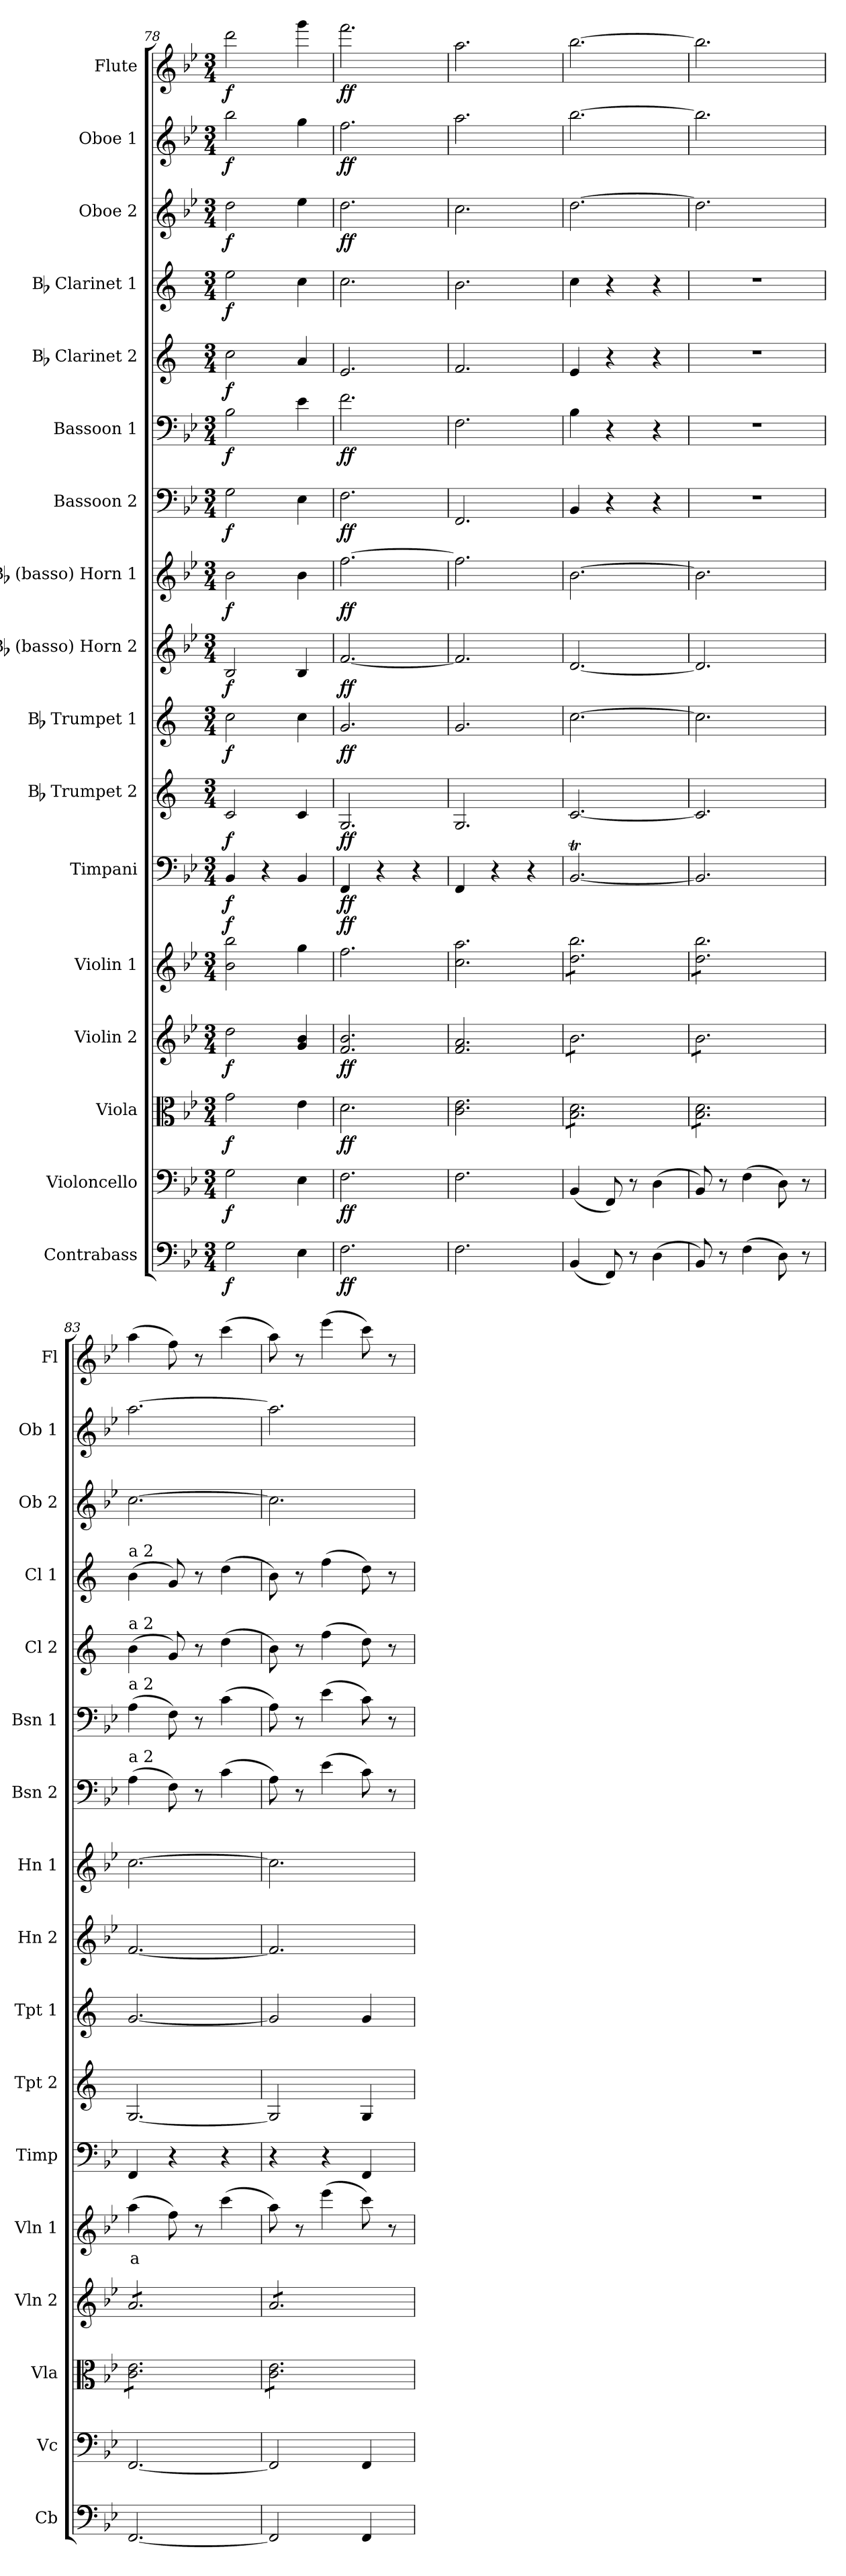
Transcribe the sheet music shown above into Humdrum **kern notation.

**kern	**dynam	**kern	**dynam	**kern	**dynam	**kern	**dynam	**kern	**text	**dynam	**kern	**dynam	**kern	**dynam	**kern	**dynam	**kern	**dynam	**kern	**dynam	**kern	**dynam	**kern	**dynam	**kern	**dynam	**kern	**dynam	**kern	**dynam	**kern	**dynam	**kern	**dynam
*part17	*part17	*part16	*part16	*part15	*part15	*part14	*part14	*part13	*part13	*part13	*part12	*part12	*part11	*part11	*part10	*part10	*part9	*part9	*part8	*part8	*part7	*part7	*part6	*part6	*part5	*part5	*part4	*part4	*part3	*part3	*part2	*part2	*part1	*part1
*staff17	*staff17	*staff16	*staff16	*staff15	*staff15	*staff14	*staff14	*staff13	*staff13	*staff13	*staff12	*staff12	*staff11	*staff11	*staff10	*staff10	*staff9	*staff9	*staff8	*staff8	*staff7	*staff7	*staff6	*staff6	*staff5	*staff5	*staff4	*staff4	*staff3	*staff3	*staff2	*staff2	*staff1	*staff1
*I"Contrabass	*	*I"Violoncello	*	*I"Viola	*	*I"Violin 2	*	*I"Violin 1	*	*	*I"Timpani	*	*I"Bb Trumpet 2	*	*I"Bb Trumpet 1	*	*I"Bb (basso) Horn 2	*	*I"Bb (basso) Horn 1	*	*I"Bassoon 2	*	*I"Bassoon 1	*	*I"Bb Clarinet 2	*	*I"Bb Clarinet 1	*	*I"Oboe 2	*	*I"Oboe 1	*	*I"Flute	*
*I'Cb	*	*I'Vc	*	*I'Vla	*	*I'Vln 2	*	*I'Vln 1	*	*	*I'Timp	*	*I'Tpt 2	*	*I'Tpt 1	*	*I'Hn 2	*	*I'Hn 1	*	*I'Bsn 2	*	*I'Bsn 1	*	*I'Cl 2	*	*I'Cl 1	*	*I'Ob 2	*	*I'Ob 1	*	*I'Fl	*
*clefF4	*	*clefF4	*	*clefC3	*	*clefG2	*	*clefG2	*	*	*clefF4	*	*clefG2	*	*clefG2	*	*clefG2	*	*clefG2	*	*clefF4	*	*clefF4	*	*clefG2	*	*clefG2	*	*clefG2	*	*clefG2	*	*clefG2	*
*ITrd7c12	*	*	*	*	*	*	*	*	*	*	*	*	*ITrd1c2	*	*ITrd1c2	*	*ITrd8c14	*	*ITrd8c14	*	*	*	*	*	*ITrd1c2	*	*ITrd1c2	*	*	*	*	*	*	*
*k[b-e-]	*	*k[b-e-]	*	*k[b-e-]	*	*k[b-e-]	*	*k[b-e-]	*	*	*k[b-e-]	*	*k[b-e-]	*	*k[b-e-]	*	*k[b-e-]	*	*k[b-e-]	*	*k[b-e-]	*	*k[b-e-]	*	*k[b-e-]	*	*k[b-e-]	*	*k[b-e-]	*	*k[b-e-]	*	*k[b-e-]	*
*M3/4	*	*M3/4	*	*M3/4	*	*M3/4	*	*M3/4	*	*	*M3/4	*	*M3/4	*	*M3/4	*	*M3/4	*	*M3/4	*	*M3/4	*	*M3/4	*	*M3/4	*	*M3/4	*	*M3/4	*	*M3/4	*	*M3/4	*
=78	=78	=78	=78	=78	=78	=78	=78	=78	=78	=78	=78	=78	=78	=78	=78	=78	=78	=78	=78	=78	=78	=78	=78	=78	=78	=78	=78	=78	=78	=78	=78	=78	=78	=78
!	!LO:DY:b	!	!LO:DY:b	!	!LO:DY:b	!	!LO:DY:b	!	!	!LO:DY:b	!	!LO:DY:b	!	!LO:DY:b	!	!LO:DY:b	!	!LO:DY:b	!	!LO:DY:b	!	!LO:DY:b	!	!LO:DY:b	!	!LO:DY:b	!	!LO:DY:b	!	!LO:DY:b	!	!LO:DY:b	!	!LO:DY:b
2GG\	f	2G\	f	2g\	f	2dd\	f	2b-\ 2bb-\	.	f	4BB-/	f	2B-/	f	2b-\	f	2BB-/	f	2B-\	f	2G\	f	2B-\	f	2b-\	f	2dd\	f	2dd\	f	2bb-\	f	2ddd\	f
.	.	.	.	.	.	.	.	.	.	.	4r	.	.	.	.	.	.	.	.	.	.	.	.	.	.	.	.	.	.	.	.	.	.	.
4EE-\	.	4E-\	.	4e-\	.	4g/ 4b-/	.	4gg\	.	.	4BB-/	.	4B-/	.	4b-\	.	4BB-/	.	4B-\	.	4E-\	.	4e-\	.	4g/	.	4b-\	.	4ee-\	.	4gg\	.	4ggg\	.
=79	=79	=79	=79	=79	=79	=79	=79	=79	=79	=79	=79	=79	=79	=79	=79	=79	=79	=79	=79	=79	=79	=79	=79	=79	=79	=79	=79	=79	=79	=79	=79	=79	=79	=79
!	!LO:DY:b	!	!LO:DY:b	!	!LO:DY:b	!	!LO:DY:b	!	!	!LO:DY:b	!	!LO:DY:b	!	!LO:DY:b	!	!LO:DY:b	!	!LO:DY:b	!	!LO:DY:b	!	!LO:DY:b	!	!LO:DY:b	!	!	!	!	!	!LO:DY:b	!	!LO:DY:b	!	!LO:DY:b
2.FF\	ff	2.F\	ff	2.d\	ff	2.f/ 2.b-/	ff	2.ff\	.	ff	4FF/	ff	2.F/	ff	2.f/	ff	[2.F/	ff	[2.f\	ff	2.F\	ff	2.f\	ff	2.d/	.	2.b-\	.	2.dd\	ff	2.ff\	ff	2.fff\	ff
.	.	.	.	.	.	.	.	.	.	.	4r	.	.	.	.	.	.	.	.	.	.	.	.	.	.	.	.	.	.	.	.	.	.	.
.	.	.	.	.	.	.	.	.	.	.	4r	.	.	.	.	.	.	.	.	.	.	.	.	.	.	.	.	.	.	.	.	.	.	.
=80	=80	=80	=80	=80	=80	=80	=80	=80	=80	=80	=80	=80	=80	=80	=80	=80	=80	=80	=80	=80	=80	=80	=80	=80	=80	=80	=80	=80	=80	=80	=80	=80	=80	=80
2.FF\	.	2.F\	.	2.c\ 2.e-\	.	2.f/ 2.a/	.	2.cc\ 2.aa\	.	.	4FF/	.	2.F/	.	2.f/	.	2.F/]	.	2.f\]	.	2.FF/	.	2.F\	.	2.e-/	.	2.a\	.	2.cc\	.	2.aa\	.	2.aa\	.
.	.	.	.	.	.	.	.	.	.	.	4r	.	.	.	.	.	.	.	.	.	.	.	.	.	.	.	.	.	.	.	.	.	.	.
.	.	.	.	.	.	.	.	.	.	.	4r	.	.	.	.	.	.	.	.	.	.	.	.	.	.	.	.	.	.	.	.	.	.	.
=81	=81	=81	=81	=81	=81	=81	=81	=81	=81	=81	=81	=81	=81	=81	=81	=81	=81	=81	=81	=81	=81	=81	=81	=81	=81	=81	=81	=81	=81	=81	=81	=81	=81	=81
*	*	*	*	*tremolo	*	*	*	*	*	*	*	*	*	*	*	*	*	*	*	*	*	*	*	*	*	*	*	*	*	*	*	*	*	*
*	*	*	*	*	*	*tremolo	*	*	*	*	*	*	*	*	*	*	*	*	*	*	*	*	*	*	*	*	*	*	*	*	*	*	*	*
*	*	*	*	*	*	*	*	*tremolo	*	*	*	*	*	*	*	*	*	*	*	*	*	*	*	*	*	*	*	*	*	*	*	*	*	*
(4BBB-/	.	(4BB-/	.	8B-\ 8d\L	.	8b-\L	.	8dd\ 8bb-\L	.	.	[2.BB-T/	.	[2.B-/	.	[2.b-\	.	[2.D/	.	[2.B-\	.	4BB-/	.	4B-\	.	4d/	.	4b-\	.	[2.dd\	.	[2.bb-\	.	[2.bb-\	.
.	.	.	.	8B-\ 8d\	.	8b-\	.	8dd\ 8bb-\	.	.	.	.	.	.	.	.	.	.	.	.	.	.	.	.	.	.	.	.	.	.	.	.	.	.
8FFF/)	.	8FF/)	.	8B-\ 8d\	.	8b-\	.	8dd\ 8bb-\	.	.	.	.	.	.	.	.	.	.	.	.	4r	.	4r	.	4r	.	4r	.	.	.	.	.	.	.
8r	.	8r	.	8B-\ 8d\	.	8b-\	.	8dd\ 8bb-\	.	.	.	.	.	.	.	.	.	.	.	.	.	.	.	.	.	.	.	.	.	.	.	.	.	.
(4DD\	.	(4D\	.	8B-\ 8d\	.	8b-\	.	8dd\ 8bb-\	.	.	.	.	.	.	.	.	.	.	.	.	4r	.	4r	.	4r	.	4r	.	.	.	.	.	.	.
.	.	.	.	8B-\ 8d\J	.	8b-\J	.	8dd\ 8bb-\J	.	.	.	.	.	.	.	.	.	.	.	.	.	.	.	.	.	.	.	.	.	.	.	.	.	.
=82	=82	=82	=82	=82	=82	=82	=82	=82	=82	=82	=82	=82	=82	=82	=82	=82	=82	=82	=82	=82	=82	=82	=82	=82	=82	=82	=82	=82	=82	=82	=82	=82	=82	=82
8BBB-/)	.	8BB-/)	.	8B-\ 8d\L	.	8b-\L	.	8dd\ 8bb-\L	.	.	2.BB-TTT/]	.	2.B-/]	.	2.b-\]	.	2.D/]	.	2.B-\]	.	2.r	.	2.r	.	2.r	.	2.r	.	2.dd\]	.	2.bb-\]	.	2.bb-\]	.
8r	.	8r	.	8B-\ 8d\	.	8b-\	.	8dd\ 8bb-\	.	.	.	.	.	.	.	.	.	.	.	.	.	.	.	.	.	.	.	.	.	.	.	.	.	.
(4FF\	.	(4F\	.	8B-\ 8d\	.	8b-\	.	8dd\ 8bb-\	.	.	.	.	.	.	.	.	.	.	.	.	.	.	.	.	.	.	.	.	.	.	.	.	.	.
.	.	.	.	8B-\ 8d\	.	8b-\	.	8dd\ 8bb-\	.	.	.	.	.	.	.	.	.	.	.	.	.	.	.	.	.	.	.	.	.	.	.	.	.	.
8DD\)	.	8D\)	.	8B-\ 8d\	.	8b-\	.	8dd\ 8bb-\	.	.	.	.	.	.	.	.	.	.	.	.	.	.	.	.	.	.	.	.	.	.	.	.	.	.
8r	.	8r	.	8B-\ 8d\J	.	8b-\J	.	8dd\ 8bb-\J	.	.	.	.	.	.	.	.	.	.	.	.	.	.	.	.	.	.	.	.	.	.	.	.	.	.
*	*	*	*	*	*	*	*	*Xtremolo	*	*	*	*	*	*	*	*	*	*	*	*	*	*	*	*	*	*	*	*	*	*	*	*	*	*
=83	=83	=83	=83	=83	=83	=83	=83	=83	=83	=83	=83	=83	=83	=83	=83	=83	=83	=83	=83	=83	=83	=83	=83	=83	=83	=83	=83	=83	=83	=83	=83	=83	=83	=83
!	!	!	!	!	!	!	!	!	!	!	!	!	!	!	!	!	!	!	!	!	!	!	!	!	!	!	!LO:TX:a:t=a 2	!	!	!	!	!	!	!
!	!	!	!	!	!	!	!	!	!	!	!	!	!	!	!	!	!	!	!	!	!	!	!	!	!LO:TX:a:t=a 2	!	!	!	!	!	!	!	!	!
!	!	!	!	!	!	!	!	!	!	!	!	!	!	!	!	!	!	!	!	!	!	!	!LO:TX:a:t=a 2	!	!	!	!	!	!	!	!	!	!	!
!	!	!	!	!	!	!	!	!	!	!	!	!	!	!	!	!	!	!	!	!	!LO:TX:a:t=a 2	!	!	!	!	!	!	!	!	!	!	!	!	!
!	!	!	!	!	!	!	!	!	!LO:LY:b:color=#FF0000	!	!	!	!	!	!	!	!	!	!	!	!	!	!	!	!	!	!	!	!	!	!	!	!	!
[2.FFF/	.	[2.FF/	.	8c\ 8e-\L	.	8a/L	.	(4aa\	a	.	4FF/	.	[2.F/	.	[2.f/	.	[2.F/	.	[2.c\	.	(4A\	.	(4A\	.	(4a\	.	(4a\	.	[2.cc\	.	[2.aa\	.	(4aa\	.
.	.	.	.	8c\ 8e-\	.	8a/	.	.	.	.	.	.	.	.	.	.	.	.	.	.	.	.	.	.	.	.	.	.	.	.	.	.	.	.
.	.	.	.	8c\ 8e-\	.	8a/	.	8ff\)	.	.	4r	.	.	.	.	.	.	.	.	.	8F\)	.	8F\)	.	8f/)	.	8f/)	.	.	.	.	.	8ff\)	.
.	.	.	.	8c\ 8e-\	.	8a/	.	8r	.	.	.	.	.	.	.	.	.	.	.	.	8r	.	8r	.	8r	.	8r	.	.	.	.	.	8r	.
.	.	.	.	8c\ 8e-\	.	8a/	.	(4ccc\	.	.	4r	.	.	.	.	.	.	.	.	.	(4c\	.	(4c\	.	(4cc\	.	(4cc\	.	.	.	.	.	(4ccc\	.
.	.	.	.	8c\ 8e-\J	.	8a/J	.	.	.	.	.	.	.	.	.	.	.	.	.	.	.	.	.	.	.	.	.	.	.	.	.	.	.	.
=84	=84	=84	=84	=84	=84	=84	=84	=84	=84	=84	=84	=84	=84	=84	=84	=84	=84	=84	=84	=84	=84	=84	=84	=84	=84	=84	=84	=84	=84	=84	=84	=84	=84	=84
2FFF/]	.	2FF/]	.	8c\ 8e-\L	.	8a/L	.	8aa\)	.	.	4r	.	2F/]	.	2f/]	.	2.F/]	.	2.c\]	.	8A\)	.	8A\)	.	8a\)	.	8a\)	.	2.cc\]	.	2.aa\]	.	8aa\)	.
.	.	.	.	8c\ 8e-\	.	8a/	.	8r	.	.	.	.	.	.	.	.	.	.	.	.	8r	.	8r	.	8r	.	8r	.	.	.	.	.	8r	.
.	.	.	.	8c\ 8e-\	.	8a/	.	(4eee-\	.	.	4r	.	.	.	.	.	.	.	.	.	(4e-\	.	(4e-\	.	(4ee-\	.	(4ee-\	.	.	.	.	.	(4eee-\	.
.	.	.	.	8c\ 8e-\	.	8a/	.	.	.	.	.	.	.	.	.	.	.	.	.	.	.	.	.	.	.	.	.	.	.	.	.	.	.	.
4FFF/	.	4FF/	.	8c\ 8e-\	.	8a/	.	8ccc\)	.	.	4FF/	.	4F/	.	4f/	.	.	.	.	.	8c\)	.	8c\)	.	8cc\)	.	8cc\)	.	.	.	.	.	8ccc\)	.
.	.	.	.	8c\ 8e-\J	.	8a/J	.	8r	.	.	.	.	.	.	.	.	.	.	.	.	8r	.	8r	.	8r	.	8r	.	.	.	.	.	8r	.
*	*	*	*	*	*	*Xtremolo	*	*	*	*	*	*	*	*	*	*	*	*	*	*	*	*	*	*	*	*	*	*	*	*	*	*	*	*
*	*	*	*	*Xtremolo	*	*	*	*	*	*	*	*	*	*	*	*	*	*	*	*	*	*	*	*	*	*	*	*	*	*	*	*	*	*
=	=	=	=	=	=	=	=	=	=	=	=	=	=	=	=	=	=	=	=	=	=	=	=	=	=	=	=	=	=	=	=	=	=	=
*-	*-	*-	*-	*-	*-	*-	*-	*-	*-	*-	*-	*-	*-	*-	*-	*-	*-	*-	*-	*-	*-	*-	*-	*-	*-	*-	*-	*-	*-	*-	*-	*-	*-	*-
